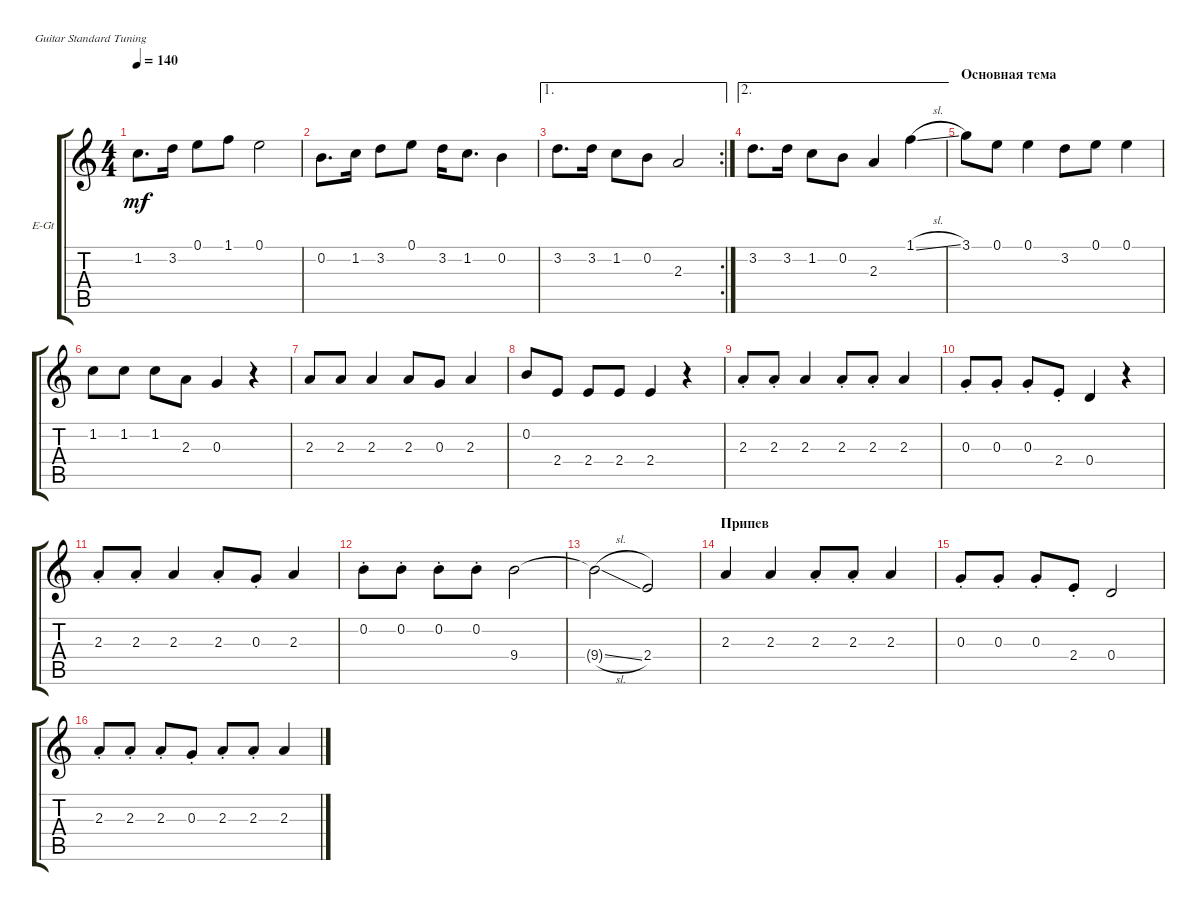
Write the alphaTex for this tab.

\bracketExtendMode groupsimilarinstruments
\firstSystemTrackNameOrientation horizontal
\otherSystemsTrackNameOrientation horizontal
\track ("ГОЛОС" "E-Gt") {solo instrument distortionguitar}
\staff {score tabs}
\tuning (E4 B3 G3 D3 A2 E2)
\ts (4 4)
\tempo 140
\clef g2
\ks c
1.2.8{d dy mf} 3.2.16 0.1.8 1.1.8 0.1.2 |
0.2.8{d} 1.2.16 3.2.8 0.1.8 3.2.16 1.2.8{d} 0.2.4 |
\ae 1
\rc 2
3.2.8{d} 3.2.16 1.2.8 0.2.8 2.3.2 |
\ae 2
3.2.8{d} 3.2.16 1.2.8 0.2.8 2.3.4 1.1{sl}.4 |
\section ("" "Основная тема")
3.1.8 0.1.8 0.1.4 3.2.8 0.1.8 0.1.4 |
1.2.8 1.2.8 1.2.8 2.3.8 0.3.4 r.4 |
2.3.8 2.3.8 2.3.4 2.3.8 0.3.8 2.3.4 |
0.2.8 2.4.8 2.4.8 2.4.8 2.4.4 r.4 |
2.3{st}.8 2.3{st}.8 2.3.4 2.3{st}.8 2.3{st}.8 2.3.4 |
0.3{st}.8 0.3{st}.8 0.3{st}.8 2.4{st}.8 0.4.4 r.4 |
2.3{st}.8 2.3{st}.8 2.3.4 2.3{st}.8 0.3{st}.8 2.3.4 |
0.2{st}.8 0.2{st}.8 0.2{st}.8 0.2{st}.8 9.4.2 |
9.4{sl t}.2 2.4.2 |
\section ("" "Припев")
2.3.4 2.3.4 2.3{st}.8 2.3{st}.8 2.3.4 |
0.3{st}.8 0.3{st}.8 0.3{st}.8 2.4{st}.8 0.4.2 |
2.3{st}.8 2.3{st}.8 2.3{st}.8 0.3{st}.8 2.3{st}.8 2.3{st}.8 2.3.4
